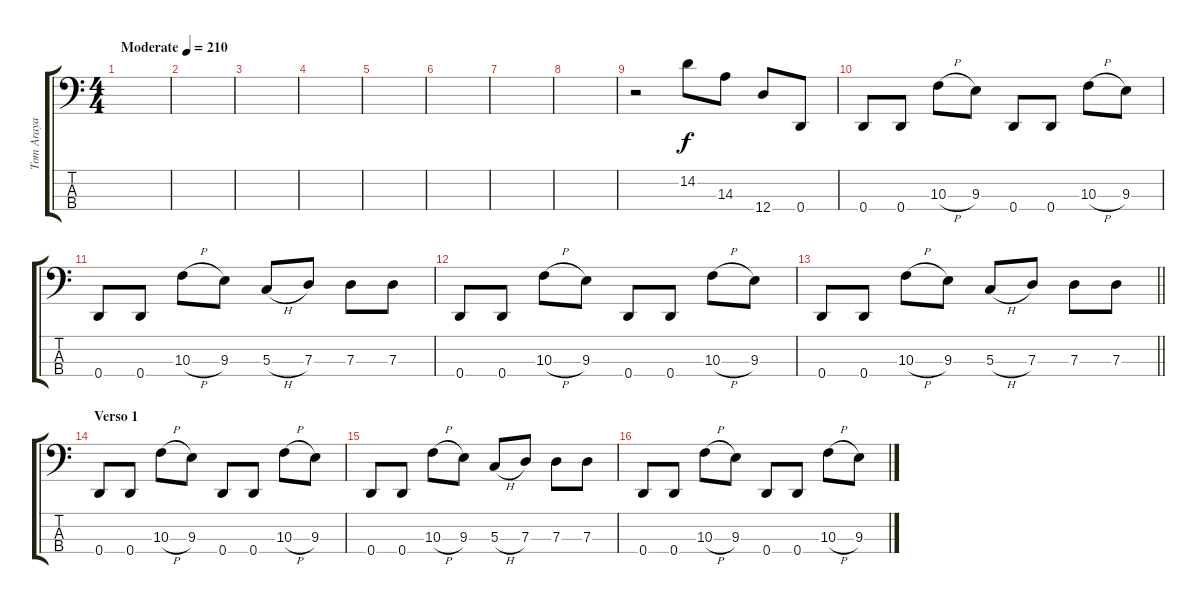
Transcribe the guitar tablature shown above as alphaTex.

\track ("Tom Araya" "Tom Araya") {instrument electricbassfinger}
\staff {score tabs}
\tuning (F2 C2 G1 D1) {hide}
\ts (4 4)
\tempo (210 "Moderate")
\clef f4
\ks c
|
|
|
|
|
|
|
|
r.2 14.2.8 14.3.8 12.4.8 0.4.8 |
0.4.8 0.4.8 10.3{h}.8 9.3.8 0.4.8 0.4.8 10.3{h}.8 9.3.8 |
0.4.8 0.4.8 10.3{h}.8 9.3.8 5.3{h}.8 7.3.8 7.3.8 7.3.8 |
0.4.8 0.4.8 10.3{h}.8 9.3.8 0.4.8 0.4.8 10.3{h}.8 9.3.8 |
\barLineRight lightlight
0.4.8 0.4.8 10.3{h}.8 9.3.8 5.3{h}.8 7.3.8 7.3.8 7.3.8 |
\section ("" "Verso 1")
0.4.8 0.4.8 10.3{h}.8 9.3.8 0.4.8 0.4.8 10.3{h}.8 9.3.8 |
0.4.8 0.4.8 10.3{h}.8 9.3.8 5.3{h}.8 7.3.8 7.3.8 7.3.8 |
0.4.8 0.4.8 10.3{h}.8 9.3.8 0.4.8 0.4.8 10.3{h}.8 9.3.8
